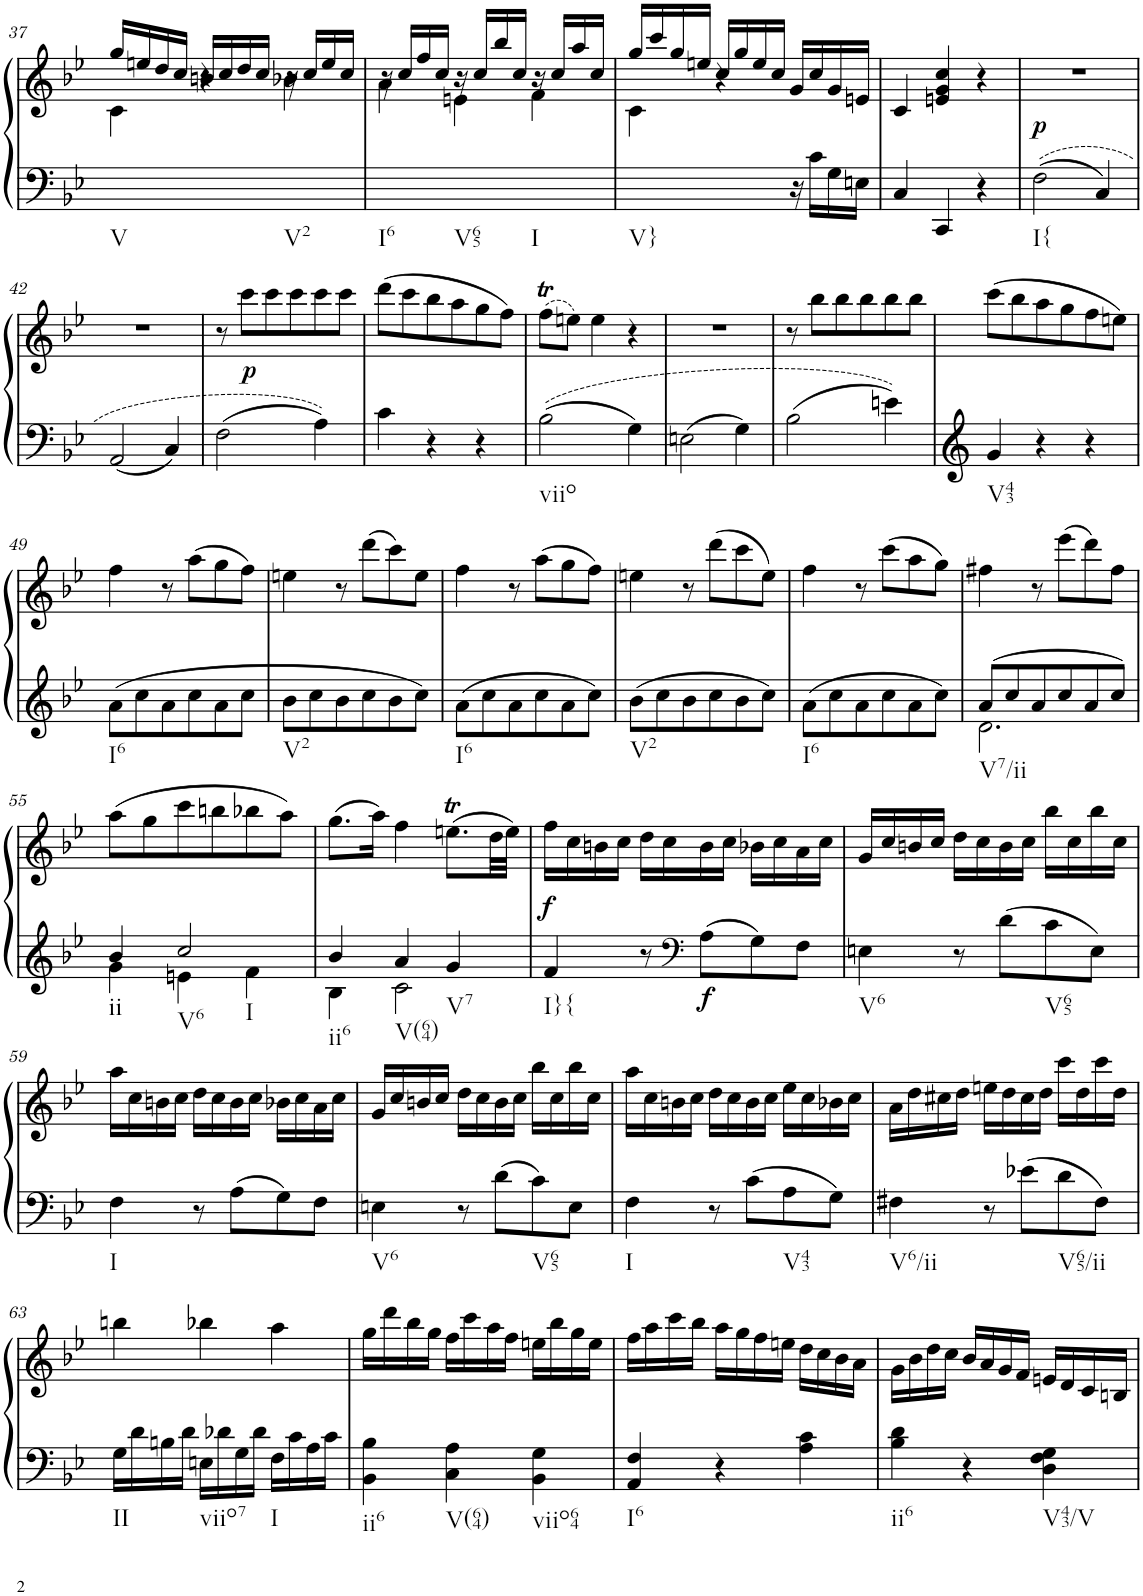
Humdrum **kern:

**kern	**kern	**dynam
*part1	*part1	*part1
*staff2	*staff1	*staff1/2
*I"Piano, Piano right	*	*
*I'Pno.	*	*
!!LO:PB:g=z
*clefF4	*clefG2	*
*k[b-e-]	*k[b-e-]	*
*M3/4	*M3/4	*
=37	=37	=37
*	*^	*
!LO:TX:b:t=V	!	!	!
4ryy	16gg/LL	4c\	.
.	16een/	.	.
.	16dd/	.	.
.	16cc/JJ	.	.
4r	16bn/LL	4ryy	.
.	16cc/	.	.
.	16dd/	.	.
.	16cc/JJ	.	.
!LO:TX:b:t=V2	!	!	!
4ryy	16r	4b-X\	.
.	16cc/LL	.	.
.	16ee/	.	.
.	16cc/JJ	.	.
=38	=38	=38	=38
!LO:TX:b:t=I6	!	!	!
4ryy	16r	4a\	.
.	16cc/LL	.	.
.	16ff/	.	.
.	16cc/JJ	.	.
!LO:TX:b:t=V65	!	!	!
4ryy	16r	4en\	.
.	16cc/LL	.	.
.	16bb-/	.	.
.	16cc/JJ	.	.
!LO:TX:b:t=I	!	!	!
4ryy	16r	4f\	.
.	16cc/LL	.	.
.	16aa/	.	.
.	16cc/JJ	.	.
=39	=39	=39	=39
!LO:TX:b:t=V}	!	!	!
4ryy	16gg/LL	4c\	.
.	16ccc/	.	.
.	16gg/	.	.
.	16een/JJ	.	.
4r	16cc/LL	2ryy	.
.	16gg/	.	.
.	16ee/	.	.
.	16cc/JJ	.	.
16r	16g/LL	.	.
16c\LL	16cc/	.	.
16G\	16g/	.	.
16En\JJ	16en/JJ	.	.
*	*v	*v	*
=40	=40	=40
4C/	4c/	.
4CC/	4en/ 4g/ 4cc/	.
4r	4r	.
=41	=41	=41
!LO:TX:b:t=I{	!	!
!	!	!LO:DY:b
2F\	2.r	p
4C/	.	.
!!LO:LB:g=z
=42	=42	=42
2AA/	2.r	.
4C/	.	.
=43	=43	=43
2F\	8r	.
!	!	!LO:DY:b
.	8ccc\L	p
.	8ccc\	.
.	8ccc\	.
4A\	8ccc\	.
.	8ccc\J	.
=44	=44	=44
4c\	(8ddd\L	.
.	8ccc\	.
4r	8bb-\	.
.	8aa\	.
4r	8gg\	.
.	8ff\J)	.
=45	=45	=45
!LO:TX:b:t=viio	!	!
2B-\	(8ffT\L	.
.	8een\J)	.
.	4ee\	.
4G\	4r	.
=46	=46	=46
2En\	2.r	.
4G\	.	.
=47	=47	=47
2B-\	8r	.
.	8bb-\L	.
.	8bb-\	.
.	8bb-\	.
4en\	8bb-\	.
.	8bb-\J	.
=48	=48	=48
!LO:TX:b:t=V43	!	!
4g/	(8ccc\L	.
.	8bb-\	.
4r	8aa\	.
.	8gg\	.
4r	8ff\	.
.	8een\J)	.
!!LO:LB:g=z
=49	=49	=49
!LO:TX:b:t=I6	!	!
8a\L	4ff\	.
8cc\	.	.
8a\	8r	.
8cc\	(8aa\L	.
8a\	8gg\	.
8cc\J	8ff\J)	.
=50	=50	=50
!LO:TX:b:t=V2	!	!
8b-\L	4een\	.
8cc\	.	.
8b-\	8r	.
8cc\	(8ddd\L	.
8b-\	8ccc\)	.
8cc\J	8ee\J	.
=51	=51	=51
!LO:TX:b:t=I6	!	!
8a\L	4ff\	.
8cc\	.	.
8a\	8r	.
8cc\	(8aa\L	.
8a\	8gg\	.
8cc\J	8ff\J)	.
=52	=52	=52
!LO:TX:b:t=V2	!	!
8b-\L	4een\	.
8cc\	.	.
8b-\	8r	.
8cc\	(8ddd\L	.
8b-\	8ccc\	.
8cc\J	8ee\J)	.
=53	=53	=53
!LO:TX:b:t=I6	!	!
8a\L	4ff\	.
8cc\	.	.
8a\	8r	.
8cc\	(8ccc\L	.
8a\	8aa\	.
8cc\J	8gg\J)	.
=54	=54	=54
*^	*	*
!LO:TX:b:t=V7/ii	!	!	!
8a/L	2.d\	4ff#X\	.
8cc/	.	.	.
8a/	.	8r	.
8cc/	.	(8eee-\L	.
8a/	.	8ddd\)	.
8cc/J	.	8ff#\J	.
!!LO:LB:g=z
=55	=55	=55	=55
!LO:TX:b:t=ii	!	!	!
4b-/	4g\	(8aa\L	.
.	.	8gg\	.
!LO:TX:b:t=V6	!	!	!
!LO:TX:b:t=I	!	!	!
2cc/	4en\	8ccc\	.
.	.	8bbn\	.
.	4f\	8bb-X\	.
.	.	8aa\J)	.
=56	=56	=56	=56
!LO:TX:b:t=ii6	!	!	!
4b-/	4B-\	(8.gg\L	.
.	.	16aa\Jk)	.
!LO:TX:b:t=V(64)	!	!	!
4a/	2c\	4ff\	.
!LO:TX:b:t=V7	!	!	!
4g/	.	(8.eent\L	.
.	.	32dd\LL	.
.	.	32ee\JJJ)	.
*v	*v	*	*
=57	=57	=57
!LO:TX:b:t=I}{	!	!
!	!	!LO:DY:b
4f/	16ff\LL	f
.	16cc\	.
.	16bn\	.
.	16cc\JJ	.
8r	16dd\LL	.
.	16cc\	.
*clefF4	*	*
!	!	!LO:DY:b=2
8A\L	16b\	f
.	16cc\JJ	.
8G\	16b-X\LL	.
.	16cc\	.
8F\J	16a\	.
.	16cc\JJ	.
=58	=58	=58
!LO:TX:b:t=V6	!	!
4En\	16g/LL	.
.	16cc/	.
.	16bn/	.
.	16cc/JJ	.
8r	16dd\LL	.
.	16cc\	.
8d\L	16b\	.
.	16cc\JJ	.
!LO:TX:b:t=V65	!	!
8c\	16bb-\LL	.
.	16cc\	.
8E\J	16bb-\	.
.	16cc\JJ	.
!!LO:LB:g=z
=59	=59	=59
!LO:TX:b:t=I	!	!
4F\	16aa\LL	.
.	16cc\	.
.	16bn\	.
.	16cc\JJ	.
8r	16dd\LL	.
.	16cc\	.
8A\L	16b\	.
.	16cc\JJ	.
8G\	16b-X\LL	.
.	16cc\	.
8F\J	16a\	.
.	16cc\JJ	.
=60	=60	=60
!LO:TX:b:t=V6	!	!
4En\	16g/LL	.
.	16cc/	.
.	16bn/	.
.	16cc/JJ	.
8r	16dd\LL	.
.	16cc\	.
8d\L	16b\	.
.	16cc\JJ	.
!LO:TX:b:t=V65	!	!
8c\	16bb-\LL	.
.	16cc\	.
8E\J	16bb-\	.
.	16cc\JJ	.
=61	=61	=61
!LO:TX:b:t=I	!	!
4F\	16aa\LL	.
.	16cc\	.
.	16bn\	.
.	16cc\JJ	.
8r	16dd\LL	.
.	16cc\	.
8c\L	16b\	.
.	16cc\JJ	.
!LO:TX:b:t=V43	!	!
8A\	16ee-\LL	.
.	16cc\	.
8G\J	16b-X\	.
.	16cc\JJ	.
=62	=62	=62
!LO:TX:b:t=V6/ii	!	!
4F#X\	16a\LL	.
.	16dd\	.
.	16cc#X\	.
.	16dd\JJ	.
8r	16een\LL	.
.	16dd\	.
8e-X\L	16cc#\	.
.	16dd\JJ	.
!LO:TX:b:t=V65/ii	!	!
8d\	16ccc\LL	.
.	16dd\	.
8F#\J	16ccc\	.
.	16dd\JJ	.
!!LO:LB:g=z
=63	=63	=63
!LO:TX:b:t=II	!	!
16G\LL	4bbn\	.
16d\	.	.
16Bn\	.	.
16d\JJ	.	.
!LO:TX:b:t=viio7	!	!
16En\LL	4bb-X\	.
16d-X\	.	.
16G\	.	.
16d-\JJ	.	.
!LO:TX:b:t=I	!	!
16F\LL	4aa\	.
16c\	.	.
16A\	.	.
16c\JJ	.	.
=64	=64	=64
!LO:TX:b:t=ii6	!	!
4BB-\ 4B-\	16gg\LL	.
.	16ddd\	.
.	16bb-\	.
.	16gg\JJ	.
!LO:TX:b:t=V(64)	!	!
4C\ 4A\	16ff\LL	.
.	16ccc\	.
.	16aa\	.
.	16ff\JJ	.
!LO:TX:b:t=viio64	!	!
4BB-\ 4G\	16een\LL	.
.	16bb-\	.
.	16gg\	.
.	16ee\JJ	.
=65	=65	=65
!LO:TX:b:t=I6	!	!
4AA/ 4F/	16ff\LL	.
.	16aa\	.
.	16ccc\	.
.	16bb-\JJ	.
4r	16aa\LL	.
.	16gg\	.
.	16ff\	.
.	16een\JJ	.
4A\ 4c\	16dd\LL	.
.	16cc\	.
.	16b-\	.
.	16a\JJ	.
=66	=66	=66
!LO:TX:b:t=ii6	!	!
4B-\ 4d\	16g\LL	.
.	16b-\	.
.	16dd\	.
.	16cc\JJ	.
4r	16b-/LL	.
.	16a/	.
.	16g/	.
.	16f/JJ	.
!LO:TX:b:t=V43/V	!	!
4D\ 4F\ 4G\	16en/LL	.
.	16d/	.
.	16c/	.
.	16Bn/JJ	.
=	=	=
*-	*-	*-
